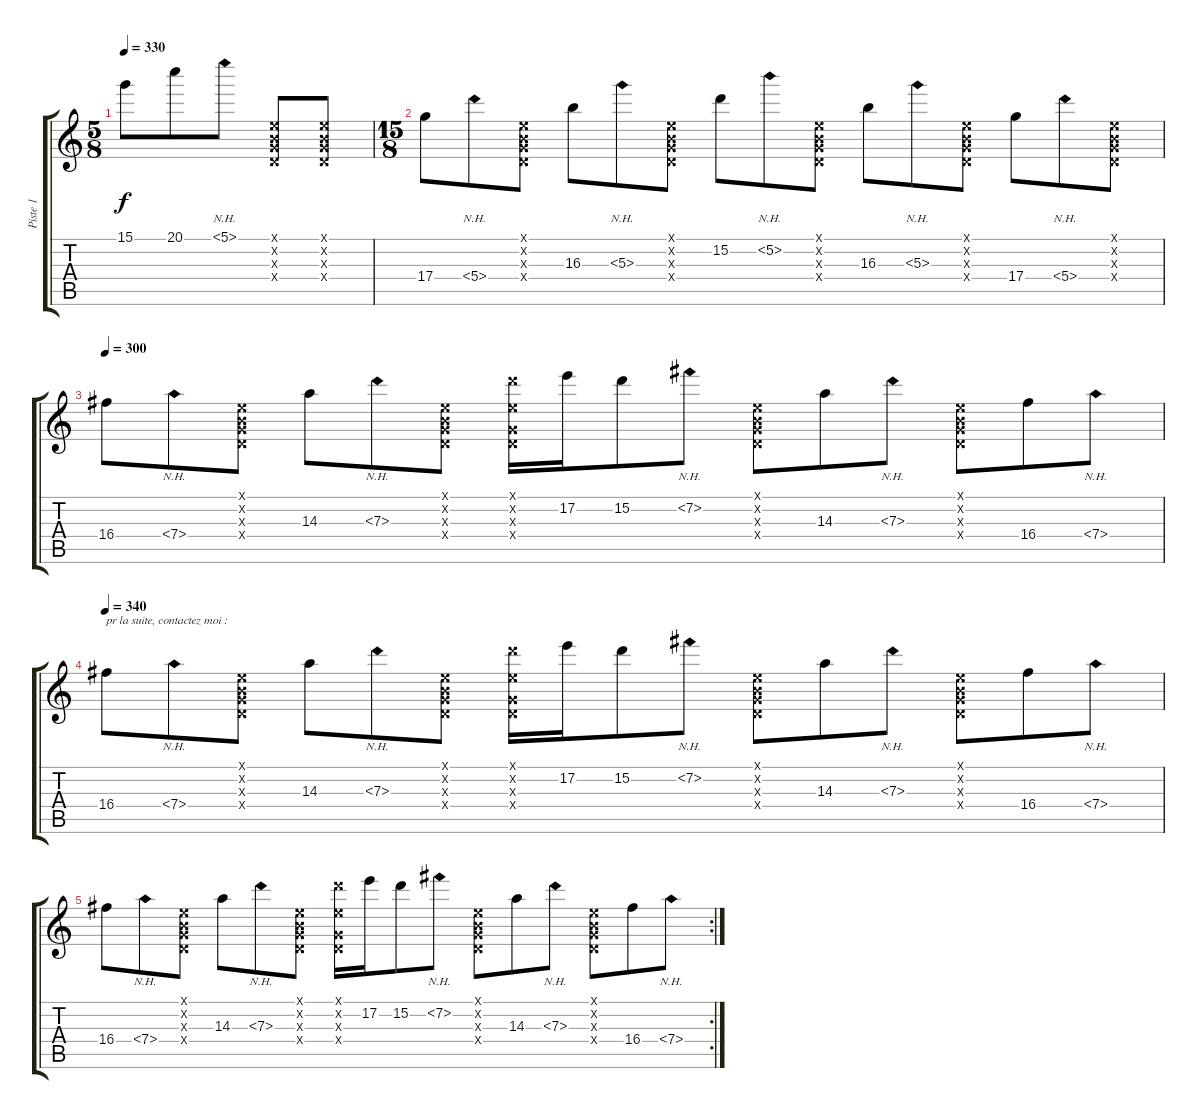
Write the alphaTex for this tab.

\track ("Piste 1" "Piste 1") {instrument acousticguitarnylon}
\staff {score tabs}
\tuning (E4 B3 G3 D3 A2 E2) {hide}
\ts (5 8)
\tempo 330
\clef g2
\ks c
15.1.8{dy f} 20.1.8 5.1{nh}.8 (0.1{x} 0.2{x} 0.3{x} 0.4{x}).8 (0.1{x} 0.2{x} 0.3{x} 0.4{x}).8 |
\ts (15 8)
17.4.8 5.4{nh}.8 (0.1{x} 0.2{x} 0.3{x} 0.4{x}).8 16.3.8 5.3{nh}.8 (0.1{x} 0.2{x} 0.3{x} 0.4{x}).8 15.2.8 5.2{nh}.8 (0.1{x} 0.2{x} 0.3{x} 0.4{x}).8 16.3.8 5.3{nh}.8 (0.1{x} 0.2{x} 0.3{x} 0.4{x}).8 17.4.8 5.4{nh}.8 (0.1{x} 0.2{x} 0.3{x} 0.4{x}).8 |
\tempo 300
16.4.8 7.4{nh}.8 (0.1{x} 0.2{x} 0.3{x} 0.4{x}).8 14.3.8 7.3{nh}.8 (0.1{x} 0.2{x} 0.3{x} 0.4{x}).8 (0.1{x} 15.2{x} 0.3{x} 0.4{x}).16 17.2.16 15.2.8 7.2{nh}.8 (0.1{x} 0.2{x} 0.3{x} 0.4{x}).8 14.3.8 7.3{nh}.8 (0.1{x} 0.2{x} 0.3{x} 0.4{x}).8 16.4.8 7.4{nh}.8 |
\tempo 340
16.4.8{txt "pr la suite, contactez moi : "} 7.4{nh}.8 (0.1{x} 0.2{x} 0.3{x} 0.4{x}).8 14.3.8 7.3{nh}.8 (0.1{x} 0.2{x} 0.3{x} 0.4{x}).8 (0.1{x} 15.2{x} 0.3{x} 0.4{x}).16 17.2.16 15.2.8 7.2{nh}.8 (0.1{x} 0.2{x} 0.3{x} 0.4{x}).8 14.3.8 7.3{nh}.8 (0.1{x} 0.2{x} 0.3{x} 0.4{x}).8 16.4.8 7.4{nh}.8 |
\rc 2
16.4.8 7.4{nh}.8{txt ""} (0.1{x} 0.2{x} 0.3{x} 0.4{x}).8 14.3.8 7.3{nh}.8 (0.1{x} 0.2{x} 0.3{x} 0.4{x}).8 (0.1{x} 15.2{x} 0.3{x} 0.4{x}).16 17.2.16 15.2.8 7.2{nh}.8 (0.1{x} 0.2{x} 0.3{x} 0.4{x}).8 14.3.8 7.3{nh}.8 (0.1{x} 0.2{x} 0.3{x} 0.4{x}).8 16.4.8 7.4{nh}.8
